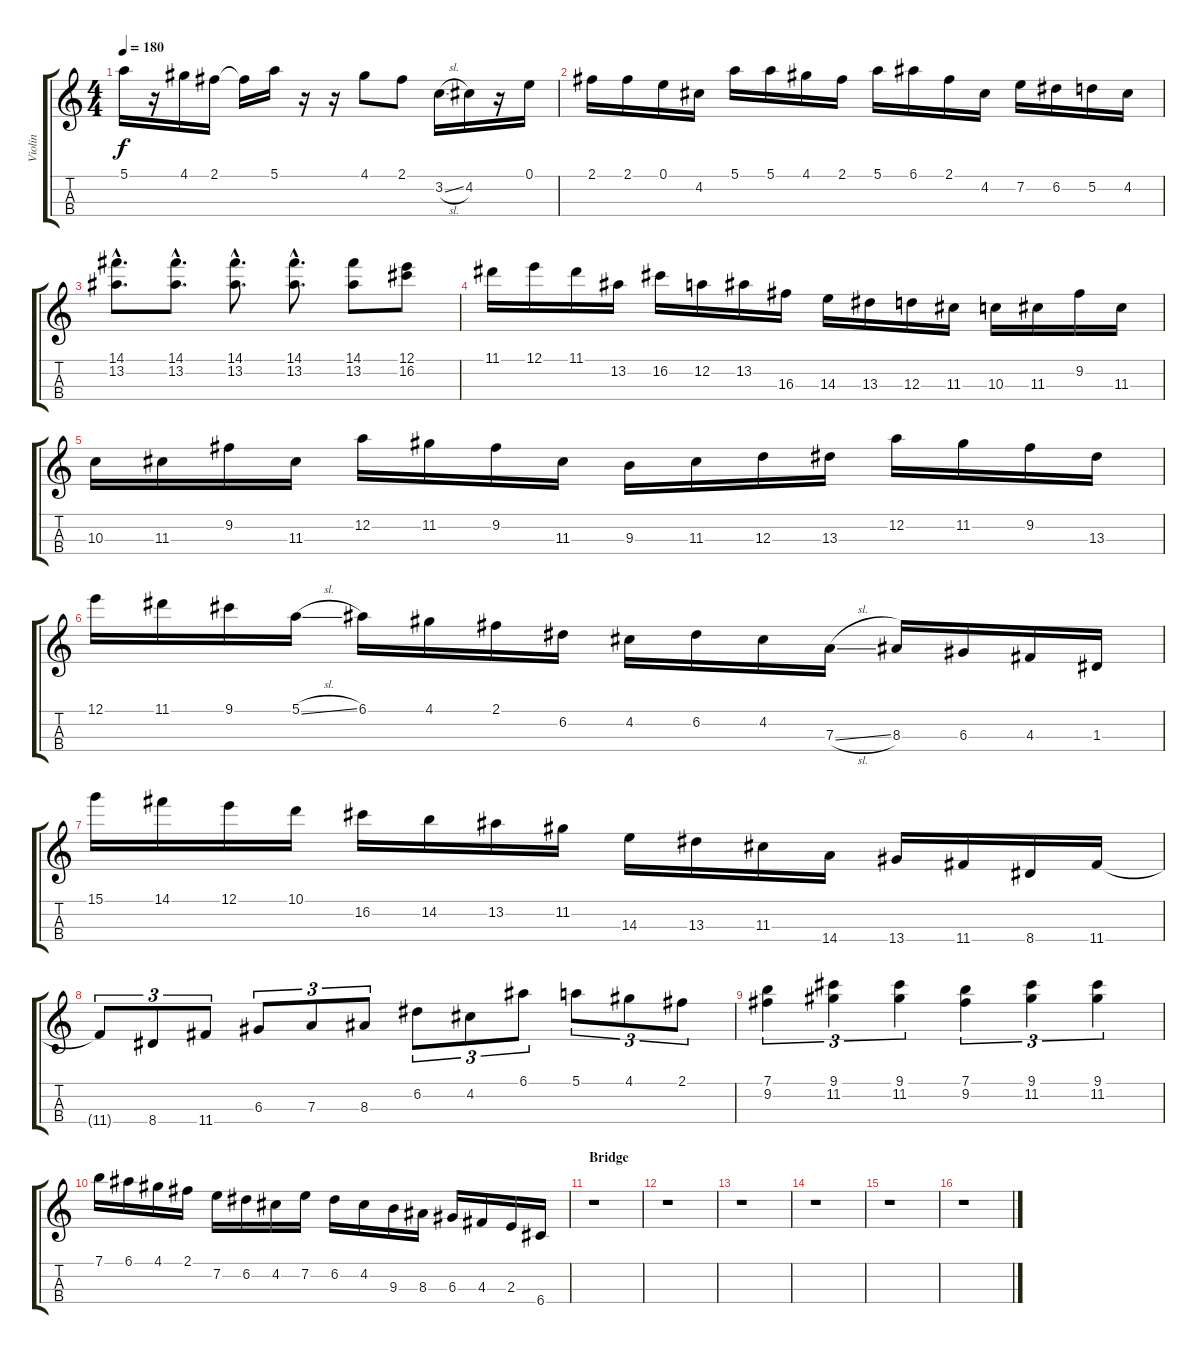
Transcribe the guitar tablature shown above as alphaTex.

\track ("Violin" "Violin") {instrument fiddle}
\staff {score tabs}
\tuning (E5 A4 D4 G3) {hide}
\ts (4 4)
\tempo 180
\clef g2
\ks c
5.1.16{dy f} r.16 4.1.16 2.1.16 2.1{t}.16 5.1.16 r.16 r.16 4.1.8 2.1.8 3.2{sl}.16 4.2.16 r.16 0.1.16 |
2.1.16 2.1.16 0.1.16 4.2.16 5.1.16 5.1.16 4.1.16 2.1.16 5.1.16 6.1.16 2.1.16 4.2.16 7.2.16 6.2.16 5.2.16 4.2.16 |
(14.1{hac} 13.2{hac}).8{d} (14.1{hac} 13.2{hac}).8{d} (14.1{hac} 13.2{hac}).8{d} (14.1{hac} 13.2{hac}).8{d} (14.1 13.2).8 (12.1 16.2).8 |
11.1.16 12.1.16 11.1.16 13.2.16 16.2.16 12.2.16 13.2.16 16.3.16 14.3.16 13.3.16 12.3.16 11.3.16 10.3.16 11.3.16 9.2.16 11.3.16 |
10.3.16 11.3.16 9.2.16 11.3.16 12.2.16 11.2.16 9.2.16 11.3.16 9.3.16 11.3.16 12.3.16 13.3.16 12.2.16 11.2.16 9.2.16 13.3.16 |
12.1.16 11.1.16 9.1.16 5.1{sl}.16 6.1.16 4.1.16 2.1.16 6.2.16 4.2.16 6.2.16 4.2.16 7.3{sl}.16 8.3.16 6.3.16 4.3.16 1.3.16 |
15.1.16 14.1.16 12.1.16 10.1.16 16.2.16 14.2.16 13.2.16 11.2.16 14.3.16 13.3.16 11.3.16 14.4.16 13.4.16 11.4.16 8.4.16 11.4.16 |
11.4{t}.8{tu (3 2)} 8.4.8{tu (3 2)} 11.4.8{tu (3 2)} 6.3.8{tu (3 2)} 7.3.8{tu (3 2)} 8.3.8{tu (3 2)} 6.2.8{tu (3 2)} 4.2.8{tu (3 2)} 6.1.8{tu (3 2)} 5.1.8{tu (3 2)} 4.1.8{tu (3 2)} 2.1.8{tu (3 2)} |
(7.1 9.2).4{tu (3 2)} (9.1 11.2).4{tu (3 2)} (9.1 11.2).4{tu (3 2)} (7.1 9.2).4{tu (3 2)} (9.1 11.2).4{tu (3 2)} (9.1 11.2).4{tu (3 2)} |
7.1.16 6.1.16 4.1.16 2.1.16 7.2.16 6.2.16 4.2.16 7.2.16 6.2.16 4.2.16 9.3.16 8.3.16 6.3.16 4.3.16 2.3.16 6.4.16 |
\section ("" "Bridge")
r.1 |
r.1 |
r.1 |
r.1 |
r.1 |
r.1
